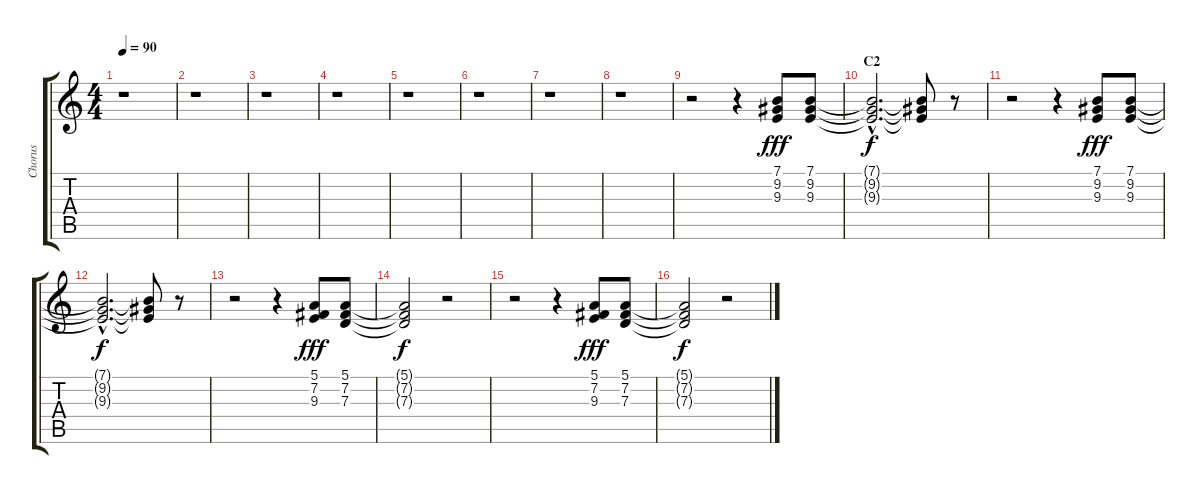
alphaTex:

\track ("Chorus" "Chorus") {instrument choiraahs}
\staff {score tabs}
\tuning (E4 B3 G3 D3 A2 E2) {hide}
\ts (4 4)
\tempo 90
\clef g2
\ks c
r.1{dy fff} |
r.1 |
r.1 |
r.1 |
r.1 |
r.1 |
r.1 |
r.1 |
r.2 r.4 (7.1 9.2 9.3).8 (7.1 9.2 9.3).8 |
\section ("" "C2")
(7.1{hac t} 9.2{hac t} 9.3{hac t}).2{d dy f} (7.1{t} 9.2{t} 9.3{t}).8 r.8 |
r.2 r.4 (7.1 9.2 9.3).8{dy fff} (7.1 9.2 9.3).8 |
(7.1{hac t} 9.2{hac t} 9.3{hac t}).2{d dy f} (7.1{t} 9.2{t} 9.3{t}).8 r.8 |
r.2 r.4 (5.1 7.2 9.3).8{dy fff} (5.1 7.2 7.3).8 |
(5.1{t} 7.2{t} 7.3{t}).2{dy f} r.2 |
r.2 r.4 (5.1 7.2 9.3).8{dy fff} (5.1 7.2 7.3).8 |
(5.1{t} 7.2{t} 7.3{t}).2{dy f} r.2
